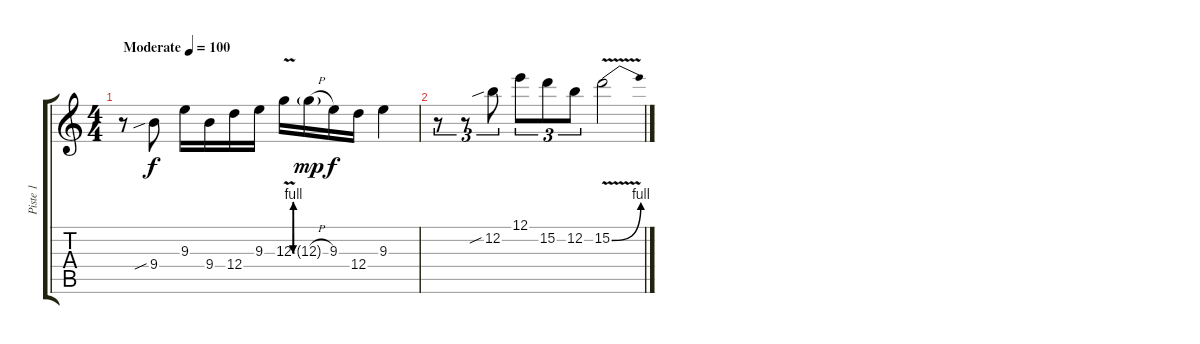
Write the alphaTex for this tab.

\track ("Piste 1" "Piste 1") {instrument acousticguitarsteel}
\staff {score tabs}
\tuning (E4 B3 G3 D3 A2 E2) {hide}
\ts (4 4)
\tempo (100 "Moderate")
\clef g2
\ks c
r.8{dy f instrument acousticguitarsteel} 9.4{sib}.8 9.3.16 9.4.16 12.4.16 9.3.16 12.3{be (custom 0 0 10 4 20 4 30 0 60 0) v}.16 12.3{h g}.16{dy mp} 9.3.16{dy f} 12.4.16 9.3.4 |
r.8{tu (3 2)} r.8{tu (3 2)} 12.2{sib}.8{tu (3 2)} 12.1.8{tu (3 2)} 15.2.8{tu (3 2)} 12.2.8{tu (3 2)} 15.2{be (bend 0 0 60 4) v}.2
